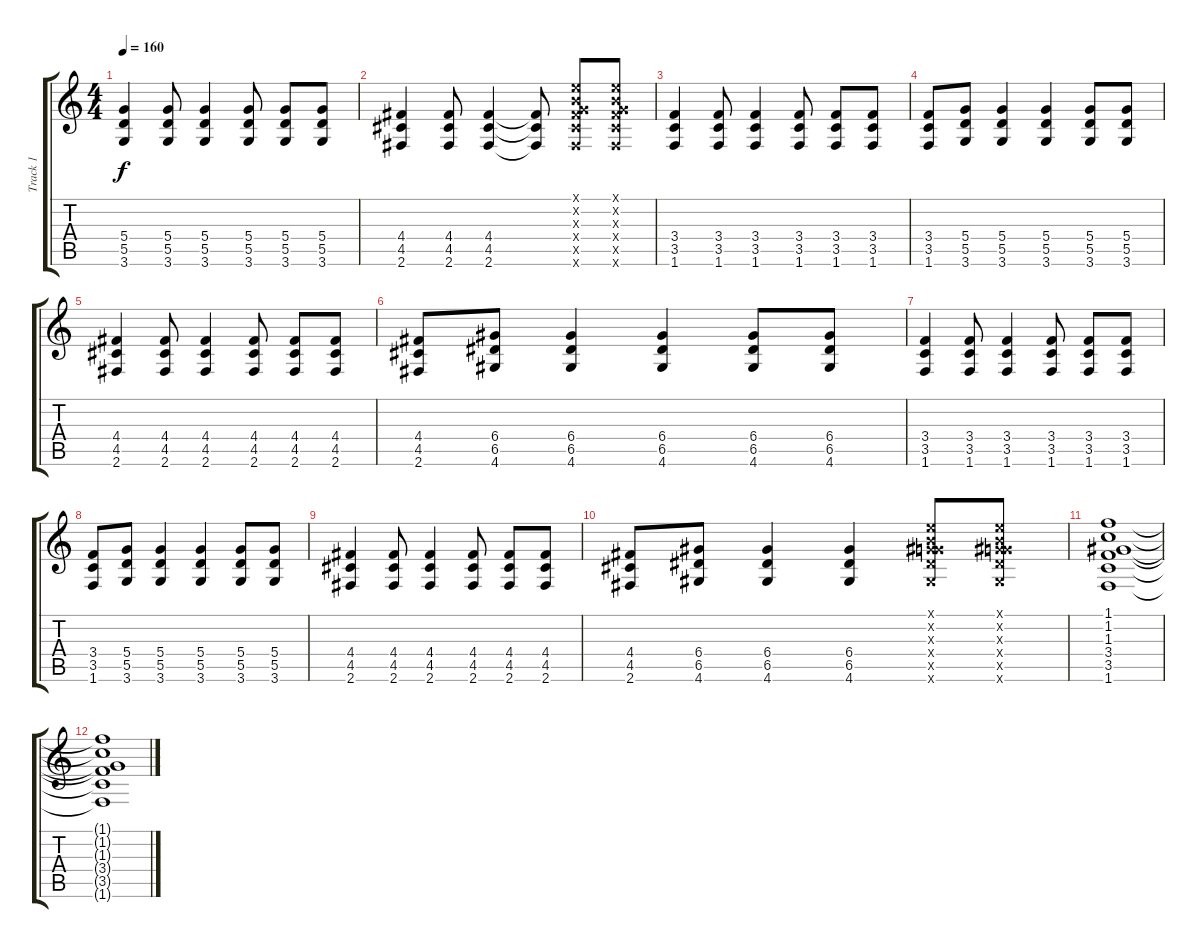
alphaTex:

\track ("Track 1" "Track 1") {instrument distortionguitar}
\staff {score tabs}
\tuning (E4 B3 G3 D3 A2 E2) {hide}
\ts (4 4)
\tempo 160
\clef g2
\ks c
(5.4 5.5 3.6).4{dy f} (5.4 5.5 3.6).8 (5.4 5.5 3.6).4 (5.4 5.5 3.6).8 (5.4 5.5 3.6).8 (5.4 5.5 3.6).8 |
(4.4 4.5 2.6).4 (4.4 4.5 2.6).8 (4.4 4.5 2.6).4 (4.4{t} 4.5{t} 2.6{t}).8 (0.1{x} 0.2{x} 0.3{x} 4.4{x} 4.5{x} 2.6{x}).8 (0.1{x} 0.2{x} 0.3{x} 4.4{x} 4.5{x} 2.6{x}).8 |
(3.4 3.5 1.6).4 (3.4 3.5 1.6).8 (3.4 3.5 1.6).4 (3.4 3.5 1.6).8 (3.4 3.5 1.6).8 (3.4 3.5 1.6).8 |
(3.4 3.5 1.6).8 (5.4 5.5 3.6).8 (5.4 5.5 3.6).4 (5.4 5.5 3.6).4 (5.4 5.5 3.6).8 (5.4 5.5 3.6).8 |
(4.4 4.5 2.6).4 (4.4 4.5 2.6).8 (4.4 4.5 2.6).4 (4.4 4.5 2.6).8 (4.4 4.5 2.6).8 (4.4 4.5 2.6).8 |
(4.4 4.5 2.6).8 (6.4 6.5 4.6).8 (6.4 6.5 4.6).4 (6.4 6.5 4.6).4 (6.4 6.5 4.6).8 (6.4 6.5 4.6).8 |
(3.4 3.5 1.6).4 (3.4 3.5 1.6).8 (3.4 3.5 1.6).4 (3.4 3.5 1.6).8 (3.4 3.5 1.6).8 (3.4 3.5 1.6).8 |
(3.4 3.5 1.6).8 (5.4 5.5 3.6).8 (5.4 5.5 3.6).4 (5.4 5.5 3.6).4 (5.4 5.5 3.6).8 (5.4 5.5 3.6).8 |
(4.4 4.5 2.6).4 (4.4 4.5 2.6).8 (4.4 4.5 2.6).4 (4.4 4.5 2.6).8 (4.4 4.5 2.6).8 (4.4 4.5 2.6).8 |
(4.4 4.5 2.6).8 (6.4 6.5 4.6).8 (6.4 6.5 4.6).4 (6.4 6.5 4.6).4 (0.1{x} 0.2{x} 0.3{x} 6.4{x} 6.5{x} 4.6{x}).8 (0.1{x} 0.2{x} 0.3{x} 6.4{x} 6.5{x} 4.6{x}).8 |
(1.1 1.2 1.3 3.4 3.5 1.6).1{volume 0} |
(1.1{t} 1.2{t} 1.3{t} 3.4{t} 3.5{t} 1.6{t}).1
